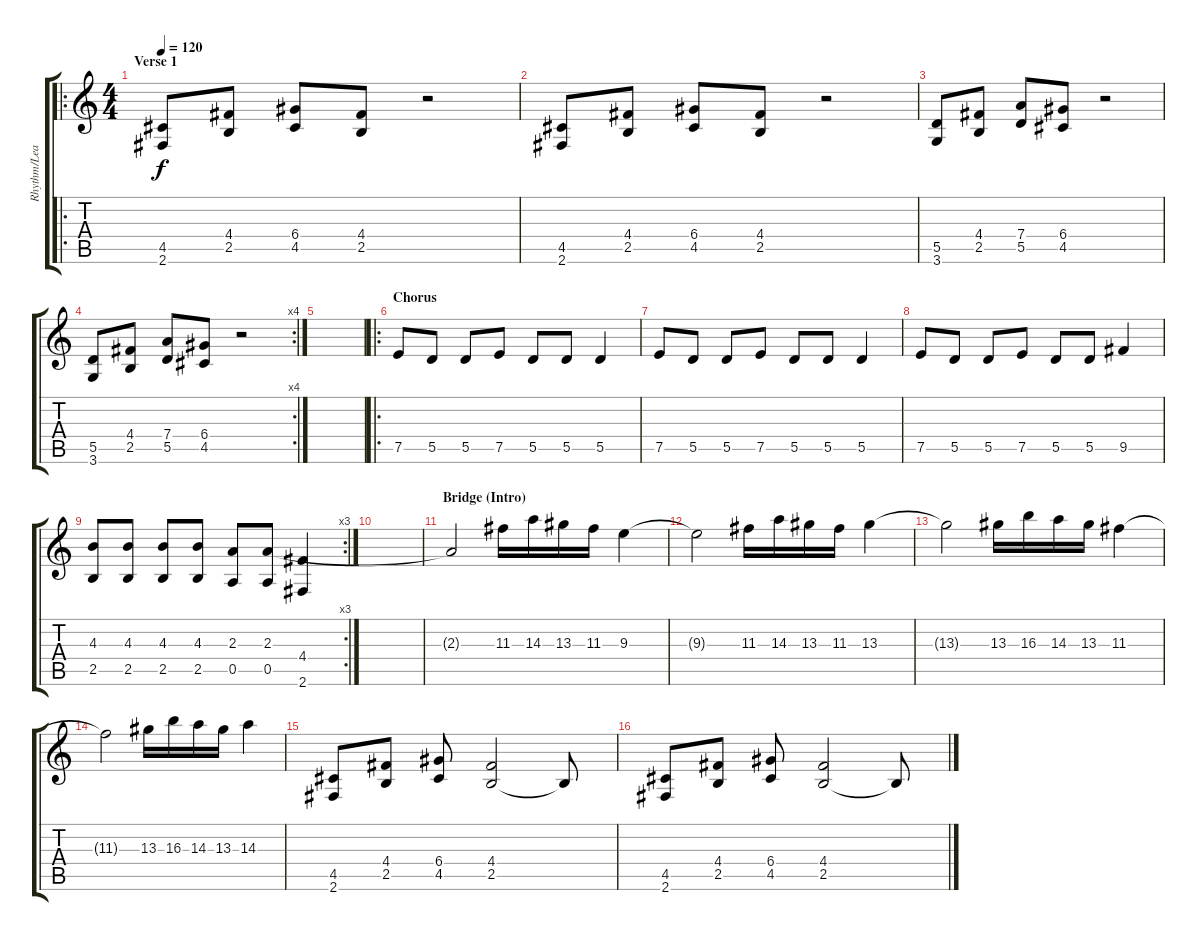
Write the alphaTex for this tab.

\track ("Rhythm/Lead" "Rhythm/Lea") {instrument distortionguitar}
\staff {score tabs}
\tuning (E4 B3 G3 D3 A2 E2) {hide}
\ro
\ts (4 4)
\section ("" "Verse 1")
\tempo 120
\clef g2
\ks c
(4.5 2.6).8{dy f} (4.4 2.5).8 (6.4 4.5).8 (4.4 2.5).8 r.2 |
(4.5 2.6).8 (4.4 2.5).8 (6.4 4.5).8 (4.4 2.5).8 r.2 |
(5.5 3.6).8 (4.4 2.5).8 (7.4 5.5).8 (6.4 4.5).8 r.2 |
\rc 4
(5.5 3.6).8 (4.4 2.5).8 (7.4 5.5).8 (6.4 4.5).8 r.2 |
|
\ro
\section ("" "Chorus")
7.5.8 5.5.8 5.5.8 7.5.8 5.5.8 5.5.8 5.5.4 |
7.5.8 5.5.8 5.5.8 7.5.8 5.5.8 5.5.8 5.5.4 |
7.5.8 5.5.8 5.5.8 7.5.8 5.5.8 5.5.8 9.5.4 |
\rc 3
(4.3 2.5).8 (4.3 2.5).8 (4.3 2.5).8 (4.3 2.5).8 (2.3 0.5).8 (2.3 0.5).8 (4.4 2.6).4 |
|
\section ("" "Bridge (Intro)")
2.3{t}.2 11.3.16 14.3.16 13.3.16 11.3.16 9.3.4 |
9.3{t}.2 11.3.16 14.3.16 13.3.16 11.3.16 13.3.4 |
13.3{t}.2 13.3.16 16.3.16 14.3.16 13.3.16 11.3.4 |
11.3{t}.2 13.3.16 16.3.16 14.3.16 13.3.16 14.3.4 |
(4.5 2.6).8 (4.4 2.5).8 (6.4 4.5).8 (4.4 2.5).2 2.5{t}.8 |
(4.5 2.6).8 (4.4 2.5).8 (6.4 4.5).8 (4.4 2.5).2 2.5{t}.8
